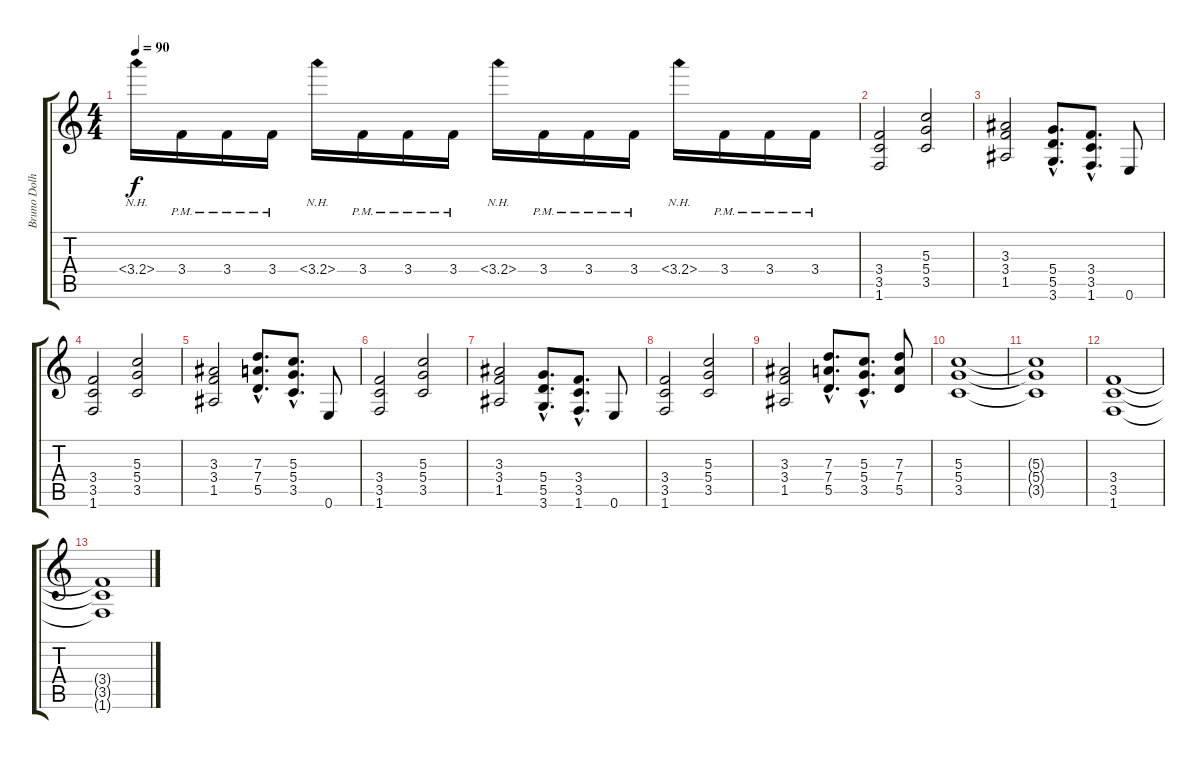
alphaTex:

\track ("Bruno Dolheguy" "Bruno Dolh") {instrument overdrivenguitar}
\staff {score tabs}
\tuning (E4 B3 G3 D3 A2 E2) {hide}
\ts (4 4)
\tempo 90
\clef g2
\ks c
3.4{nh}.16{dy f instrument overdrivenguitar} 3.4{pm}.16 3.4{pm}.16 3.4{pm}.16 3.4{nh}.16 3.4{pm}.16 3.4{pm}.16 3.4{pm}.16 3.4{nh}.16 3.4{pm}.16 3.4{pm}.16 3.4{pm}.16 3.4{nh}.16 3.4{pm}.16 3.4{pm}.16 3.4{pm}.16 |
(3.4 3.5 1.6).2 (5.3 5.4 3.5).2 |
(3.3 3.4 1.5).2 (5.4{hac} 5.5{hac} 3.6{hac}).8{d} (3.4{hac} 3.5{hac} 1.6{hac}).8{d} 0.6.8 |
(3.4 3.5 1.6).2 (5.3 5.4 3.5).2 |
(3.3 3.4 1.5).2 (7.3{hac} 7.4{hac} 5.5{hac}).8{d} (5.3{hac} 5.4{hac} 3.5{hac}).8{d} 0.6.8 |
(3.4 3.5 1.6).2 (5.3 5.4 3.5).2 |
(3.3 3.4 1.5).2 (5.4{hac} 5.5{hac} 3.6{hac}).8{d} (3.4{hac} 3.5{hac} 1.6{hac}).8{d} 0.6.8 |
(3.4 3.5 1.6).2 (5.3 5.4 3.5).2 |
(3.3 3.4 1.5).2 (7.3{hac} 7.4{hac} 5.5{hac}).8{d} (5.3{hac} 5.4{hac} 3.5{hac}).8{d} (7.3 7.4 5.5).8 |
(5.3 5.4 3.5).1 |
(5.3{t} 5.4{t} 3.5{t}).1 |
(3.4 3.5 1.6).1 |
(3.4{t} 3.5{t} 1.6{t}).1
